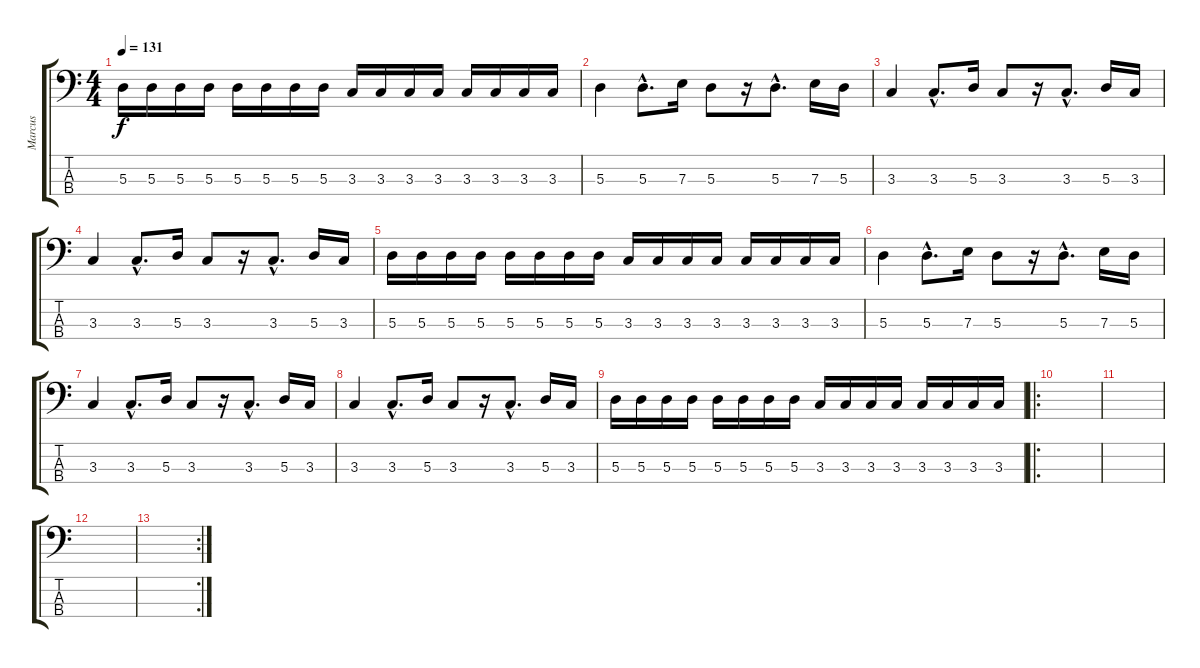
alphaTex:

\track ("Marcus" "Marcus") {instrument slapbass1}
\staff {score tabs}
\tuning (G2 D2 A1 E1) {hide}
\ts (4 4)
\tempo 131
\clef f4
\ks c
5.3.16{dy f} 5.3.16 5.3.16 5.3.16 5.3.16 5.3.16 5.3.16 5.3.16 3.3.16 3.3.16 3.3.16 3.3.16 3.3.16 3.3.16 3.3.16 3.3.16 |
5.3.4 5.3{hac}.8{d} 7.3.16 5.3.8 r.16 5.3{hac}.8{d} 7.3.16 5.3.16 |
3.3.4 3.3{hac}.8{d} 5.3.16 3.3.8 r.16 3.3{hac}.8{d} 5.3.16 3.3.16 |
3.3.4 3.3{hac}.8{d} 5.3.16 3.3.8 r.16 3.3{hac}.8{d} 5.3.16 3.3.16 |
5.3.16 5.3.16 5.3.16 5.3.16 5.3.16 5.3.16 5.3.16 5.3.16 3.3.16 3.3.16 3.3.16 3.3.16 3.3.16 3.3.16 3.3.16 3.3.16 |
5.3.4 5.3{hac}.8{d} 7.3.16 5.3.8 r.16 5.3{hac}.8{d} 7.3.16 5.3.16 |
3.3.4 3.3{hac}.8{d} 5.3.16 3.3.8 r.16 3.3{hac}.8{d} 5.3.16 3.3.16 |
3.3.4 3.3{hac}.8{d} 5.3.16 3.3.8 r.16 3.3{hac}.8{d} 5.3.16 3.3.16 |
5.3.16 5.3.16 5.3.16 5.3.16 5.3.16 5.3.16 5.3.16 5.3.16 3.3.16 3.3.16 3.3.16 3.3.16 3.3.16 3.3.16 3.3.16 3.3.16 |
\ro
|
|
|
\rc 2
